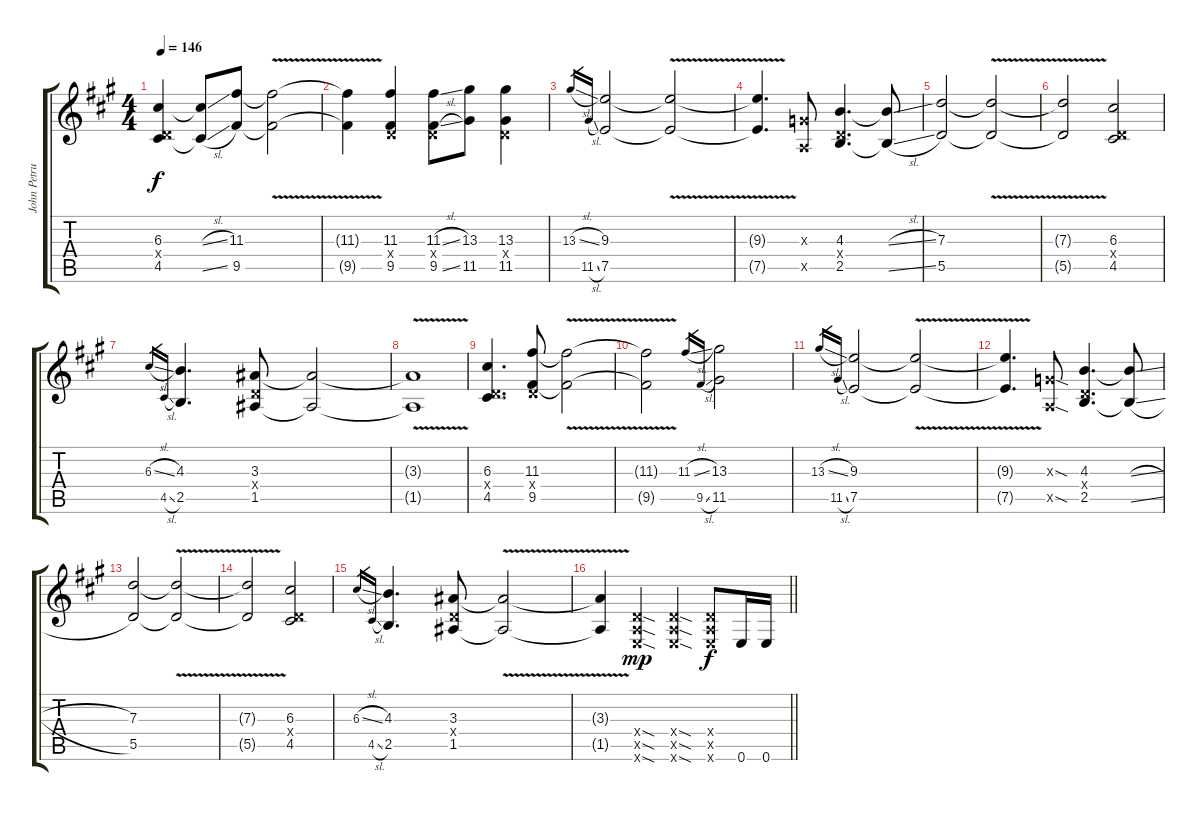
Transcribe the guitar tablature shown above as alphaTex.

\track ("John Petrucci Lead Guitar" "John Petru") {instrument distortionguitar}
\staff {score tabs}
\tuning (E4 B3 G3 D3 A2 E2) {hide}
\ts (4 4)
\tempo 146
\clef g2
\ks f#minor
(6.3 0.4{x} 4.5).4{dy f} (6.3{sl t} 4.5{sl t}).8 (11.3 9.5).8 (11.3{v t} 9.5{v t}).2 |
(11.3{t} 9.5{t}).4 (11.3 0.4{x} 9.5).4 (11.3{sl} 0.4{x} 9.5{sl}).8 (13.3 11.5).8 (13.3 0.4{x} 11.5).4 |
13.3{sl}.16{gr} 11.5{sl}.16{gr} (9.3 7.5).2 (9.3{v t} 7.5{v t}).2 |
(9.3{t} 7.5{t}).4{d} (0.3{x} 0.5{x}).8 (4.3 0.4{x} 2.5).4{d} (4.3{sl t} 2.5{sl t}).8 |
(7.3 5.5).2 (7.3{v t} 5.5{v t}).2 |
(7.3{t} 5.5{t}).2 (6.3 0.4{x} 4.5).2 |
6.3{sl}.16{gr} 4.5{sl}.16{gr} (4.3 2.5).4{d} (3.3 0.4{x} 1.5).8 (3.3{t} 1.5{t}).2 |
(3.3{v t} 1.5{v t}).1 |
(6.3 0.4{x} 4.5).4{d} (11.3 0.4{x} 9.5).8 (11.3{v t} 9.5{v t}).2 |
(11.3{t} 9.5{t}).2 11.3{sl}.16{gr} 9.5{sl}.16{gr} (13.3 11.5).2 |
13.3{sl}.16{gr} 11.5{sl}.16{gr} (9.3 7.5).2 (9.3{v t} 7.5{v t}).2 |
(9.3{t} 7.5{t}).4{d} (0.3{sod x} 0.5{sod x}).8 (4.3 0.4{x} 2.5).4{d} (4.3{sl t} 2.5{sl t}).8 |
(7.3 5.5).2 (7.3{v t} 5.5{v t}).2 |
(7.3{t} 5.5{t}).2 (6.3 0.4{x} 4.5).2 |
6.3{sl}.16{gr} 4.5{sl}.16{gr} (4.3 2.5).4{d} (3.3 0.4{x} 1.5).8 (3.3{v t} 1.5{v t}).2 |
\barLineRight lightlight
(3.3{t} 1.5{t}).4 (0.4{sod x} 0.5{sod x} 0.6{sod x}).4{dy mp} (0.4{sod x} 0.5{sod x} 0.6{sod x}).4 (0.4{x} 0.5{x} 0.6{x}).8{dy f} 0.6.16 0.6.16
